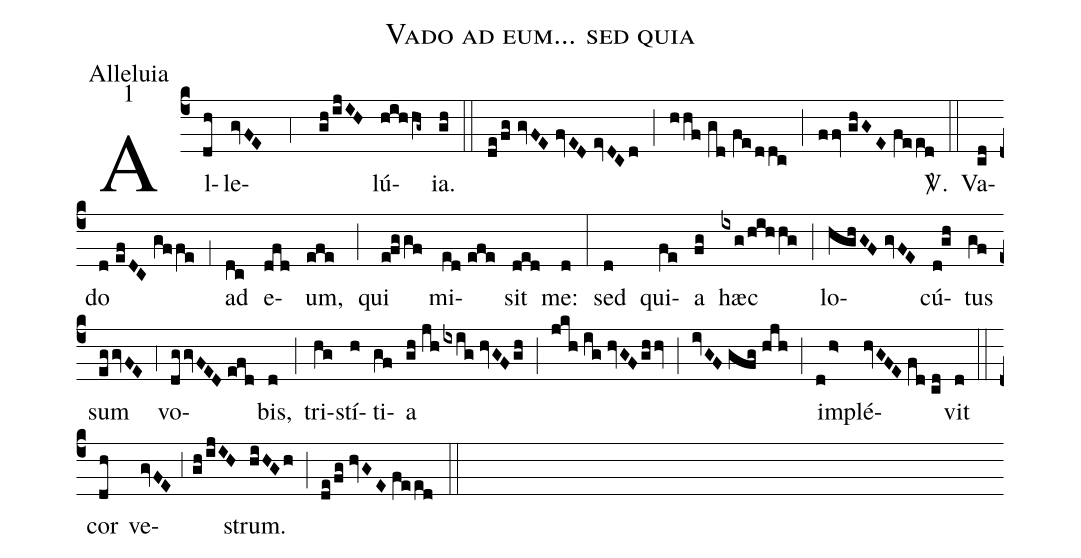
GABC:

name:Vado ad eum... sed quia;
office-part:Alleluia;
mode:1;
%%
(c4) Al(dh)le(gvFE;4gh/ijIH)lú(hihhg~)ia.(gh) (::) (de/fg//gvFE//fvED//evDCd) (;) (hhf//gd//fe/ddc) (;) (ffv//ghGE//feed) <sp>V/</sp>.(::) Va(cd)do(d//efDC//gffe) (;1) ad(dc) e(dfd)um,(efe) (;) qui(e!fggf) mi(ed//efe)sit(ded) me:(d) (:) sed(d) qui(fe)a(fg) hæc(ixg/hihhg) (;) lo(hghGF//gvFE)cú(d!gh)tus(gf) sum(eggvFE) (;4) vo(dggvFED//efd)bis,(d) (;) tri(hg)stí(h)ti(gf)a(gh//jh/ixig//hvGF/gh) (;) (jkh//ig//hvGF/ghhv) (;) (ivGF//gfg//hjh) (;) im(d/h>)plé(hvGFE//fd//cd)vit(d) (::) cor(dh) ve(gvFE;3gh/ijIH)strum.(hiHGh) (;) (de/fg//hvGE//feed) (::)
